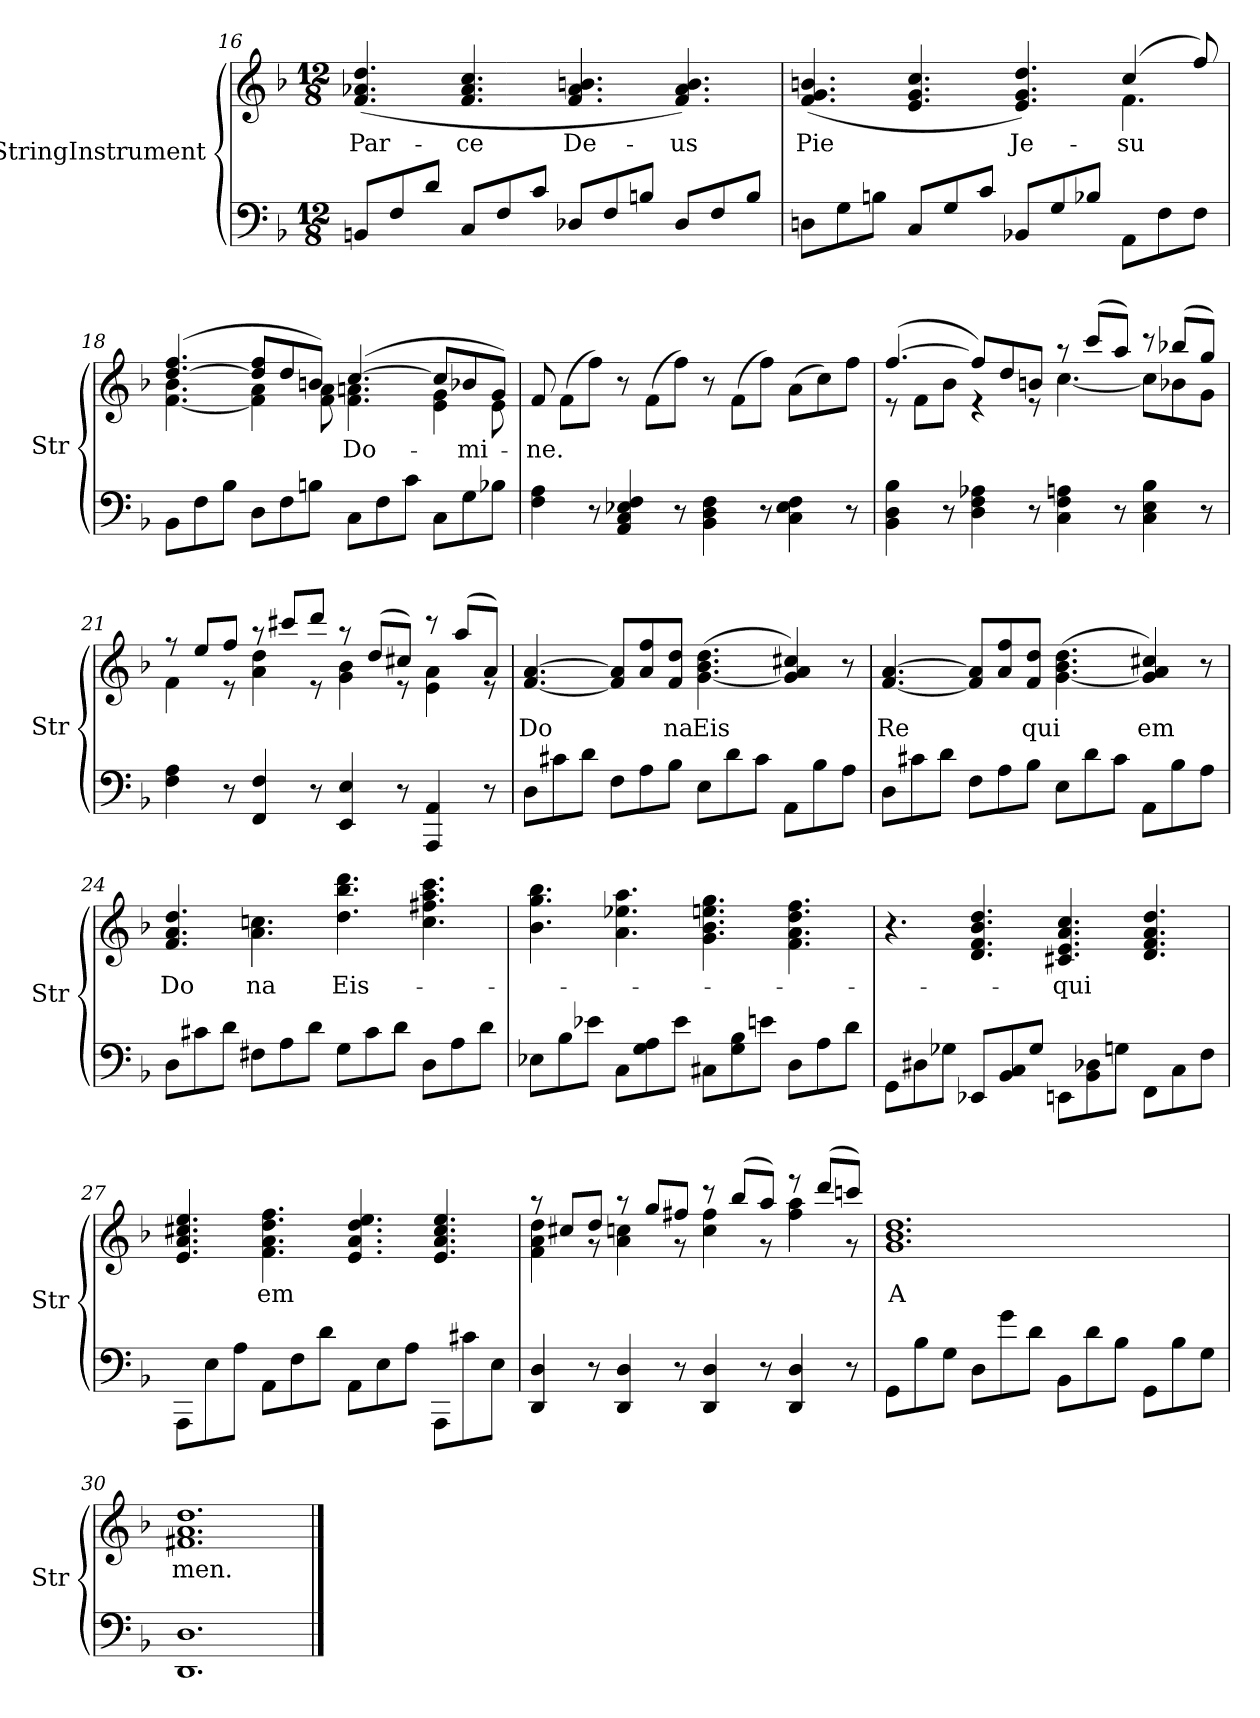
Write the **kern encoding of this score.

**kern	**kern	**text
*part1	*part1	*part1
*staff2	*staff1	*staff1
*I"StringInstrument	*	*
*I'Str	*	*
*clefF4	*clefG2	*
*k[b-]	*k[b-]	*
*F:	*F:	*
*M12/8	*M12/8	*
=16	=16	=16
8BBn/L	(4.f/ 4.a-X/ 4.dd/	Par-
8F/	.	.
8d/J	.	.
8C/L	4.f/ 4.a-/ 4.cc/	-ce
8F/	.	.
8c/J	.	.
8D-X/L	4.f/ 4.a-/ 4.bn/	De-
8F/	.	.
8Bn/J	.	.
8D-/L	4.f/ 4.a-/ 4.b/)	-us
8F/	.	.
8B/J	.	.
!!LO:LB:g=z
=17	=17	=17
*	*^	*
8Dn\L	(4.f/ 4.g/ 4.bn/	1ryy	Pie
8G\	.	.	.
8Bn\J	.	.	.
8C/L	4.e/ 4.g/ 4.cc/	.	.
8G/	.	.	.
8c/J	.	.	.
8BB-X/L	4.e/ 4.g/ 4.dd/)	.	Je-
8G/	.	.	.
8B-X/J	.	8ryy	.
8AA\L	(4cc/	4.f\	-su
8F\	.	.	.
8F\J	8ff/)	.	.
=18	=18	=18	=18
8BB-\L	([4.dd/ 4.ff/	[4.f\ 4.b-\	.
8F\	.	.	.
8B-\J	.	.	.
8D\L	8dd/] 8ff/L	4f\] 4a\	.
8F\	8dd/	.	.
8Bn\J	8bn/J)	8f\ 8a\	.
8C\L	([4.cc/	4.f\ 4.an\	Do-
8F\	.	.	.
8c\J	.	.	.
8C\L	8cc/L]	4e\ 4g\	.
8G\	8b-X/	.	-mi-
8B-X\J	8g/J)	8e\	.
*	*v	*v	*
=19	=19	=19
4F\ 4A\	8f/	-ne.
.	(8f\L	.
8r	8ff\J)	.
4AA/ 4C/ 4E-X/ 4F/	8r	.
.	(8f\L	.
8r	8ff\J)	.
4BB-\ 4D\ 4F\	8r	.
.	(8f\L	.
8r	8ff\J)	.
4C\ 4E-\ 4F\	(8a\L	.
.	8cc\)	.
8r	8ff\J	.
!!LO:PB:g=z
=20	=20	=20
*	*^	*
4BB-\ 4D\ 4B-\	([4.ff/	8re	.
.	.	8f\L	.
8r	.	8b-\J	.
4D\ 4F\ 4A-X\	8ff/L])	4re	.
.	8dd/	.	.
8r	8bn/J	8re	.
4C\ 4F\ 4An\	8raa	[4.cc\	.
.	(8ccc/L	.	.
8r	8aa/J)	.	.
4C\ 4E\ 4B-\	8rccc	8cc\L]	.
.	(8bb-X/L	8b-X\	.
8r	8gg/J)	8g\J	.
=21	=21	=21	=21
4F\ 4A\	8rff	4f\	.
.	8ee/L	.	.
8r	8ff/J	8re	.
4FF/ 4F/	8raa	4a\ 4dd\	.
.	8ccc#X/L	.	.
8r	8ddd/J	8re	.
4EE/ 4E/	8raa	4g\ 4b-\	.
.	(8dd/L	.	.
8r	8cc#X/J)	8re	.
4AAA/ 4AA/	8rccc	4e\ 4a\	.
.	(8aa/L	.	.
8r	8a/J)	8re	.
*	*v	*v	*
=22	=22	=22
8D\L	[4.f/ [4.a/	Do
8c#X\	.	.
8d\J	.	.
8F\L	8f/] 8a/]L	.
8A\	8a/ 8ff/	.
8B-\J	8f/ 8dd/J	na
8E\L	([4.g\ 4.b-\ 4.dd\	Eis
8d\	.	.
8c#\J	.	.
8AA\L	4g/] 4a/ 4cc#X/)	.
8B-\	.	.
8A\J	8r	.
!!LO:LB:g=z
=23	=23	=23
8D\L	[4.f/ [4.a/	Re
8c#X\	.	.
8d\J	.	.
8F\L	8f/] 8a/]L	.
8A\	8a/ 8ff/	.
8B-\J	8f/ 8dd/J	qui
8E\L	([4.g\ 4.b-\ 4.dd\	.
8d\	.	.
8c#\J	.	.
8AA\L	4g/] 4a/ 4cc#X/)	em
8B-\	.	.
8A\J	8r	.
=24	=24	=24
8D\L	4.f/ 4.a/ 4.dd/	Do
8c#X\	.	.
8d\J	.	.
8F#X\L	4.a\ 4.ccn\	na
8A\	.	.
8d\J	.	.
8G\L	4.dd\ 4.bb-\ 4.ddd\	Eis-
8c#\	.	.
8d\J	.	.
8D\L	4.cc\ 4.ff#X\ 4.aa\ 4.ccc\	.
8A\	.	.
8d\J	.	.
=25	=25	=25
8E-X\L	4.b-\ 4.gg\ 4.bb-\	.
8B-\	.	.
8e-X\J	.	.
8C\L	4.a\ 4.ee-X\ 4.aa\	.
8G\ 8A\	.	.
8e-\J	.	.
8C#X\L	4.g\ 4.b-\ 4.een\ 4.gg\	.
8G\ 8B-\	.	.
8en\J	.	.
8D\L	4.f\ 4.a\ 4.dd\ 4.ff\	.
8A\	.	.
8d\J	.	.
!!LO:LB:g=z
=26	=26	=26
8GG\L	4.r	.
8D#X\	.	.
8G-X\J	.	.
8EE-X/L	4.d/ 4.f/ 4.b-/ 4.dd/	.
8BB-/ 8C/	.	.
8G-/J	.	.
8EEn\L	4.c#X/ 4.e/ 4.a/ 4.cc/	qui
8BB-\ 8D-X\	.	.
8Gn\J	.	.
8FF\L	4.d/ 4.f/ 4.a/ 4.dd/	.
8C\	.	.
8F\J	.	.
=27	=27	=27
8AAA\L	4.e/ 4.a/ 4.cc#X/ 4.ee/	.
8E\	.	.
8A\J	.	.
8AA\L	4.f\ 4.a\ 4.dd\ 4.ff\	em
8F\	.	.
8d\J	.	.
8AA\L	4.e/ 4.a/ 4.dd/ 4.ee/	.
8E\	.	.
8A\J	.	.
8AAA\L	4.e/ 4.a/ 4.cc#/ 4.ee/	.
8c#X\	.	.
8E\J	.	.
=28	=28	=28
*	*^	*
4DD/ 4D/	8raa	4f\ 4a\ 4dd\	.
.	8cc#X/L	.	.
8r	8dd/J	8rg	.
4DD/ 4D/	8raa	4a\ 4ccn\	.
.	8gg/L	.	.
8r	8ff#X/J	8rg	.
4DD/ 4D/	8rccc	4cc\ 4ff#\	.
.	(8bb-/L	.	.
8r	8aa/J)	8r	.
4DD/ 4D/	8reee	4ff#\ 4aa\	.
.	(8ddd/L	.	.
8r	8cccn/J)	8r	.
*	*v	*v	*
!!LO:LB:g=z
=29	=29	=29
8GG\L	1.g 1.b- 1.dd	A
8B-\	.	.
8G\J	.	.
8D\L	.	.
8g\	.	.
8d\J	.	.
8BB-\L	.	.
8d\	.	.
8B-\J	.	.
8GG\L	.	.
8B-\	.	.
8G\J	.	.
=30	=30	=30
1.DD 1.D	1.f#X 1.a 1.dd	men.
==	==	==
*-	*-	*-
